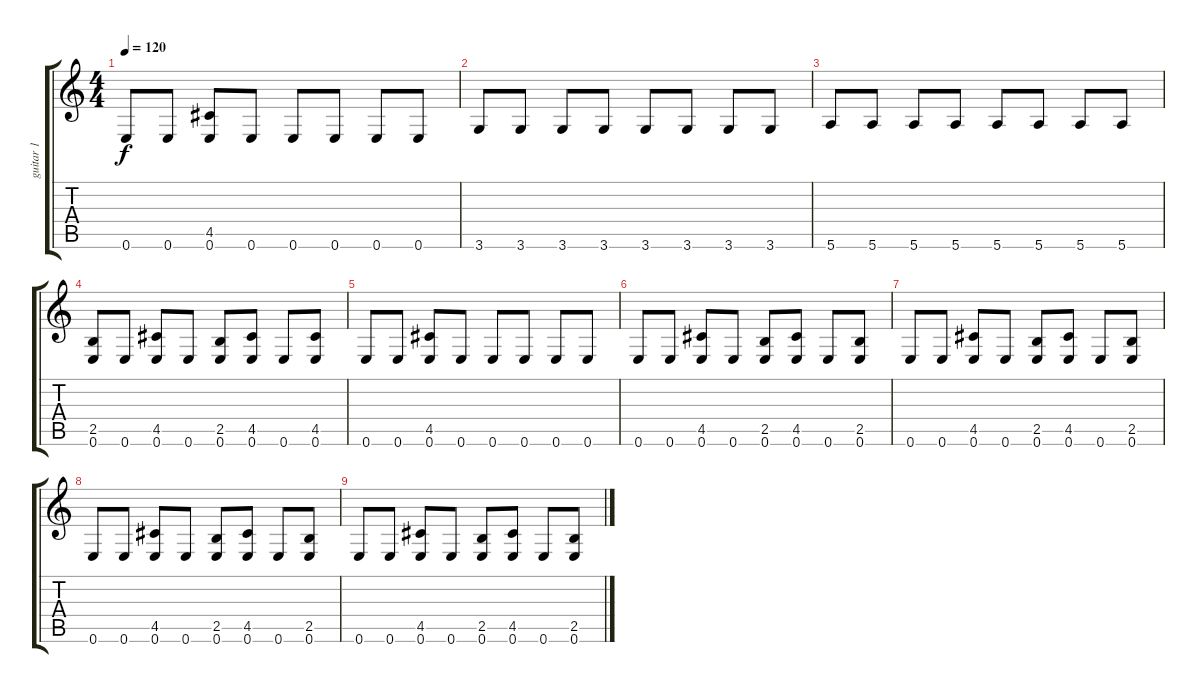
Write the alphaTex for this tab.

\track ("guitar 1" "guitar 1") {instrument overdrivenguitar}
\staff {score tabs}
\tuning (E4 B3 G3 D3 A2 E2) {hide}
\ts (4 4)
\tempo 120
\clef g2
\ks c
0.6.8{dy f} 0.6.8 (4.5 0.6).8 0.6.8 0.6.8 0.6.8 0.6.8 0.6.8 |
3.6.8 3.6.8 3.6.8 3.6.8 3.6.8 3.6.8 3.6.8 3.6.8 |
5.6.8 5.6.8 5.6.8 5.6.8 5.6.8 5.6.8 5.6.8 5.6.8 |
(2.5 0.6).8 0.6.8 (4.5 0.6).8 0.6.8 (2.5 0.6).8 (4.5 0.6).8 0.6.8 (4.5 0.6).8 |
0.6.8 0.6.8 (4.5 0.6).8 0.6.8 0.6.8 0.6.8 0.6.8 0.6.8 |
0.6.8 0.6.8 (4.5 0.6).8 0.6.8 (2.5 0.6).8 (4.5 0.6).8 0.6.8 (2.5 0.6).8 |
0.6.8 0.6.8 (4.5 0.6).8 0.6.8 (2.5 0.6).8 (4.5 0.6).8 0.6.8 (2.5 0.6).8 |
0.6.8 0.6.8 (4.5 0.6).8 0.6.8 (2.5 0.6).8 (4.5 0.6).8 0.6.8 (2.5 0.6).8 |
0.6.8 0.6.8 (4.5 0.6).8 0.6.8 (2.5 0.6).8 (4.5 0.6).8 0.6.8 (2.5 0.6).8
